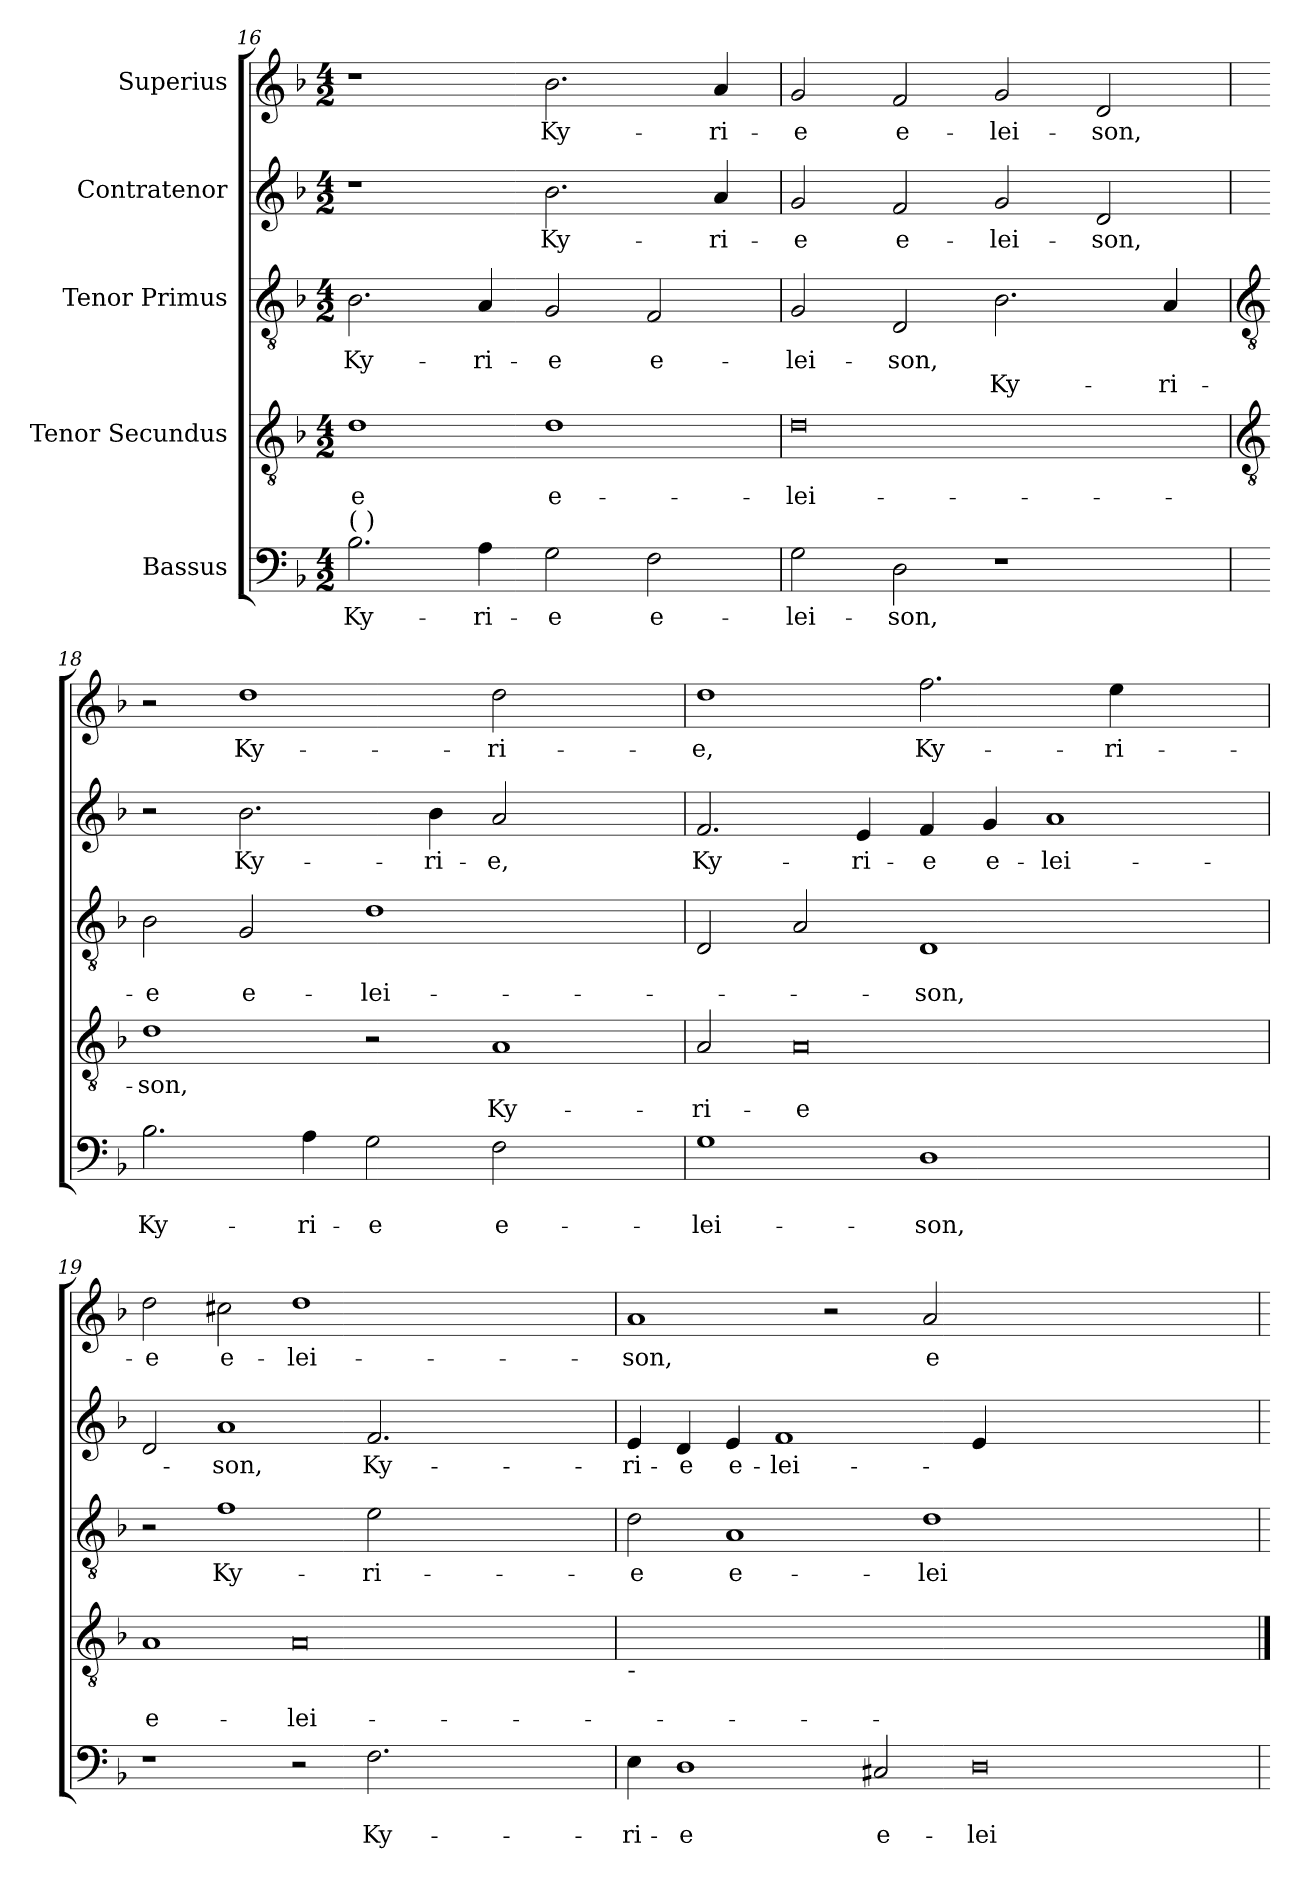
**kern	**text	**text	**kern	**text	**text	**kern	**text	**text	**kern	**text	**kern	**text
*part5	*part5	*part5	*part4	*part4	*part4	*part3	*part3	*part3	*part2	*part2	*part1	*part1
*staff5	*staff5	*staff5	*staff4	*staff4	*staff4	*staff3	*staff3	*staff3	*staff2	*staff2	*staff1	*staff1
*I"Bassus	*	*	*I"Tenor Secundus	*	*	*I"Tenor Primus	*	*	*I"Contratenor	*	*I"Superius	*
!!LO:LB:g=z
*clefF4	*	*	*clefGv2	*	*	*clefGv2	*	*	*clefG2	*	*clefG2	*
*k[b-]	*	*	*k[b-]	*	*	*k[b-]	*	*	*k[b-]	*	*k[b-]	*
*F:	*	*	*F:	*	*	*F:	*	*	*F:	*	*F:	*
*M4/2	*	*	*M4/2	*	*	*M4/2	*	*	*M4/2	*	*M4/2	*
=16	=16	=16	=16	=16	=16	=16	=16	=16	=16	=16	=16	=16
!LO:TX:a:t=(  )	!	!	!	!	!	!	!	!	!	!	!	!
!	!LO:LY:b	!	!	!LO:LY:b	!	!	!LO:LY:b	!	!	!	!	!
2.B-	Ky-	.	1d	-e	.	2.B-	Ky-	.	1r	.	1r	.
!	!LO:LY:b	!	!	!	!	!	!LO:LY:b	!	!	!	!	!
4A	-ri-	.	.	.	.	4A	-ri-	.	.	.	.	.
!	!LO:LY:b	!	!	!LO:LY:b	!	!	!LO:LY:b	!	!	!LO:LY:b	!	!LO:LY:b
2G	-e	.	1d	e-	.	2G	-e	.	2.b-	Ky-	2.b-	Ky-
!	!LO:LY:b	!	!	!	!	!	!LO:LY:b	!	!	!	!	!
2F	e-	.	.	.	.	2F	e-	.	.	.	.	.
!	!	!	!	!	!	!	!	!	!	!LO:LY:b	!	!LO:LY:b
.	.	.	.	.	.	.	.	.	4a	-ri-	4a	-ri-
=17	=17	=17	=17	=17	=17	=17	=17	=17	=17	=17	=17	=17
!	!LO:LY:b	!	!	!LO:LY:b	!	!	!LO:LY:b	!	!	!LO:LY:b	!	!LO:LY:b
2G	-lei-	.	0d	-lei-	.	2G	-lei-	.	2g	-e	2g	-e
!	!LO:LY:b	!	!	!	!	!	!LO:LY:b	!	!	!LO:LY:b	!	!LO:LY:b
2D	-son,	.	.	.	.	2D	-son,	.	2f	e-	2f	e-
!	!	!	!	!	!	!	!	!LO:LY:b	!	!LO:LY:b	!	!LO:LY:b
1r	.	.	.	.	.	2.B-	.	Ky-	2g	-lei-	2g	-lei-
!	!	!	!	!	!	!	!	!	!	!LO:LY:b	!	!LO:LY:b
.	.	.	.	.	.	.	.	.	2d	-son,	2d	-son,
!	!	!	!	!	!	!	!	!LO:LY:b	!	!	!	!
.	.	.	.	.	.	4A	.	-ri-	.	.	.	.
!!LO:LB:g=z
=18	=18	=18	=18	=18	=18	=18	=18	=18	=18	=18	=18	=18
*	*	*	*clefGv2	*	*	*clefGv2	*	*	*	*	*	*
!	!	!LO:LY:b	!	!LO:LY:b	!	!	!	!LO:LY:b	!	!	!	!
2.B-	.	Ky-	1d	-son,	.	2B-	.	-e	2r	.	2r	.
!	!	!	!	!	!	!	!	!LO:LY:b	!	!LO:LY:b	!	!LO:LY:b
.	.	.	.	.	.	2G	.	e-	2.b-	Ky-	1dd	Ky-
!	!	!LO:LY:b	!	!	!	!	!	!	!	!	!	!
4A	.	-ri-	.	.	.	.	.	.	.	.	.	.
!	!	!LO:LY:b	!	!	!	!	!	!LO:LY:b	!	!	!	!
2G	.	-e	2r	.	.	1d	.	-lei-	.	.	.	.
!	!	!	!	!	!	!	!	!	!	!LO:LY:b	!	!
.	.	.	.	.	.	.	.	.	4b-	-ri-	.	.
!	!	!LO:LY:b	!	!	!LO:LY:b	!	!	!	!	!LO:LY:b	!	!LO:LY:b
2F	.	e-	1A	.	Ky-	.	.	.	2a	-e,	2dd	-ri-
2ryy	.	.	.	.	.	2ryy	.	.	2ryy	.	2ryy	.
!!LO:LB:g=z
=19	=19	=19	=19	=19	=19	=19	=19	=19	=19	=19	=19	=19
!	!	!LO:LY:b	!	!	!LO:LY:b	!	!	!	!	!LO:LY:b	!	!LO:LY:b
*^	*	*	*	*	*	*	*	*	*	*	*	*
1G	0ryy	.	-lei-	2A	.	-ri-	2D	.	.	2.f	Ky-	1dd	-e,
!	!	!	!	!	!	!LO:LY:b	!	!	!	!	!	!	!
.	.	.	.	0A	.	-e	2A	.	.	.	.	.	.
!	!	!	!	!	!	!	!	!	!	!	!LO:LY:b	!	!
.	.	.	.	.	.	.	.	.	.	4e	-ri-	.	.
!	!	!	!LO:LY:b	!	!	!	!	!	!LO:LY:b	!	!LO:LY:b	!	!LO:LY:b
1D	.	.	-son,	.	.	.	1D	.	-son,	4f	-e	2.ff	Ky-
!	!	!	!	!	!	!	!	!	!	!	!LO:LY:b	!	!
.	.	.	.	.	.	.	.	.	.	4g	e-	.	.
!	!	!	!	!	!	!	!	!	!	!	!LO:LY:b	!	!
.	.	.	.	.	.	.	.	.	.	1a	-lei-	.	.
!	!	!	!	!	!	!	!	!	!	!	!	!	!LO:LY:b
.	.	.	.	.	.	.	.	.	.	.	.	4ee	-ri-
2ryy	2ryy	.	.	.	.	.	2ryy	.	.	.	.	2ryy	.
=19A	=19A	=19A	=19A	=19A	=19A	=19A	=19A	=19A	=19A	=19A	=19A	=19A	=19A
!	!	!	!	!	!	!LO:LY:b	!	!	!	!	!	!	!LO:LY:b
1r	1ryy	.	.	1A	.	e-	2r	.	.	2d	.	2dd	-e
!	!	!	!	!	!	!	!	!LO:LY:b	!	!	!LO:LY:b	!	!LO:LY:b
.	.	.	.	.	.	.	1f	Ky-	.	1a	-son,	2cc#X	e-
!	!	!	!	!	!	!LO:LY:b	!	!	!	!	!	!	!LO:LY:b
2r	2ryy	.	.	0A	.	-lei-	.	.	.	.	.	1dd	-lei-
!	!	!	!LO:LY:b	!	!	!	!	!LO:LY:b	!	!	!LO:LY:b	!	!
2.F	2ryy	.	Ky-	.	.	.	2e	-ri-	.	2.f	Ky-	.	.
.	2.ryy	.	.	.	.	.	1ryy	.	.	.	.	1ryy	.
2.ryy	.	.	.	.	.	.	.	.	.	2.ryy	.	.	.
.	4ryy	.	.	.	.	.	.	.	.	.	.	.	.
=20A	=20A	=20A	=20A	=20A	=20A	=20A	=20A	=20A	=20A	=20A	=20A	=20A	=20A
!	!	!	!	!LO:TX:b:t=-	!	!	!	!	!	!	!	!	!
!	!	!	!LO:LY:b	!	!	!LO:LY:b	!	!LO:LY:b	!	!	!LO:LY:b	!	!LO:LY:b
4E	0ryy	.	-ri-	[1.Ayy	.	-son.	2d	-e	.	4e	-ri-	1a	-son,
!	!	!	!LO:LY:b	!	!	!	!	!	!	!	!LO:LY:b	!	!
1D	.	.	-e	.	.	.	.	.	.	4d	-e	.	.
!	!	!	!	!	!	!	!	!LO:LY:b	!	!	!LO:LY:b	!	!
.	.	.	.	.	.	.	1A	e-	.	4e	e-	.	.
!	!	!	!	!	!	!	!	!	!	!	!LO:LY:b	!	!
.	.	.	.	.	.	.	.	.	.	1f	-lei-	.	.
.	.	.	.	.	.	.	.	.	.	.	.	2r	.
!	!	!	!LO:LY:b	!	!	!	!	!	!	!	!	!	!
2C#X	.	.	e-	.	.	.	.	.	.	.	.	.	.
!	!	!	!	!	!	!	!	!LO:LY:b	!	!	!	!	!LO:LY:b
.	.	.	.	2Ayy]	.	.	1d	-lei-	.	.	.	2a	e-
!	!	!	!LO:LY:b	!	!	!	!	!	!	!	!	!	!
0D	.	.	-lei-	.	.	.	.	.	.	4e	.	.	.
.	1..ryy	.	.	1..ryy	.	.	.	.	.	1..ryy	.	1..ryy	.
.	.	.	.	.	.	.	1ryy	.	.	.	.	.	.
.	.	.	.	.	.	.	4ryy	.	.	.	.	.	.
*v	*v	*	*	*	*	*	*	*	*	*	*	*	*
=	=	=	==	=	=	=	=	=	=	=	=	=
*-	*-	*-	*-	*-	*-	*-	*-	*-	*-	*-	*-	*-
